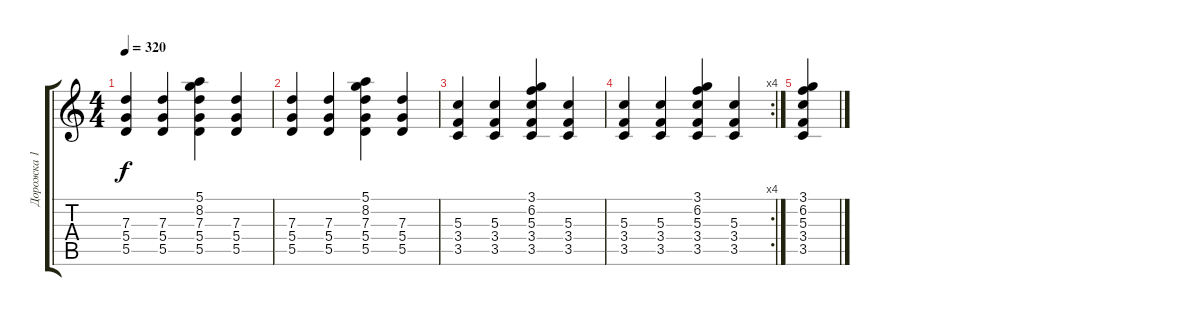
\track ("Дорожка 1" "Дорожка 1") {instrument acousticguitarsteel}
\staff {score tabs}
\tuning (E4 B3 G3 D3 A2 E2) {hide}
\ts (4 4)
\tempo 320
\clef g2
\ks c
(7.3 5.4 5.5).4{dy f} (7.3 5.4 5.5).4 (5.1 8.2 7.3 5.4 5.5).4 (7.3 5.4 5.5).4 |
(7.3 5.4 5.5).4 (7.3 5.4 5.5).4 (5.1 8.2 7.3 5.4 5.5).4 (7.3 5.4 5.5).4 |
(5.3 3.4 3.5).4 (5.3 3.4 3.5).4 (3.1 6.2 5.3 3.4 3.5).4 (5.3 3.4 3.5).4 |
\rc 4
(5.3 3.4 3.5).4 (5.3 3.4 3.5).4 (3.1 6.2 5.3 3.4 3.5).4 (5.3 3.4 3.5).4 |
(3.1 6.2 5.3 3.4 3.5).4
